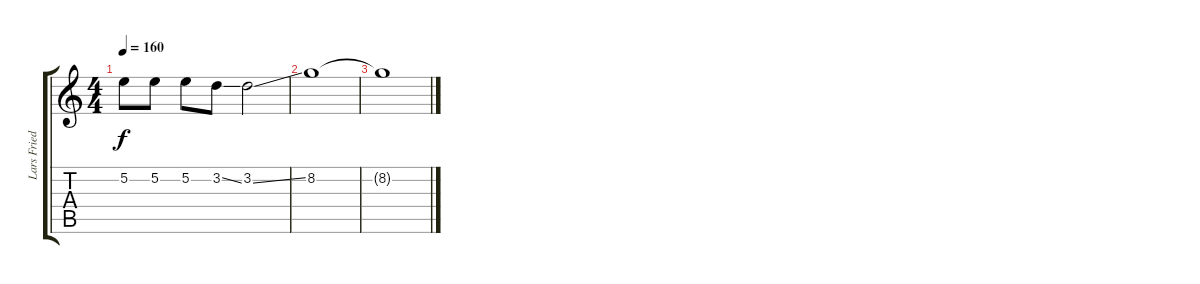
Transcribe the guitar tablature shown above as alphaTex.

\track ("Lars Friedriksen" "Lars Fried") {instrument overdrivenguitar}
\staff {score tabs}
\tuning (E4 B3 G3 D3 A2 E2) {hide}
\ts (4 4)
\tempo 160
\clef g2
\ks c
5.2.8{dy f} 5.2.8 5.2.8 3.2{ss}.8 3.2{ss}.2 |
8.2.1 |
8.2{t}.1
